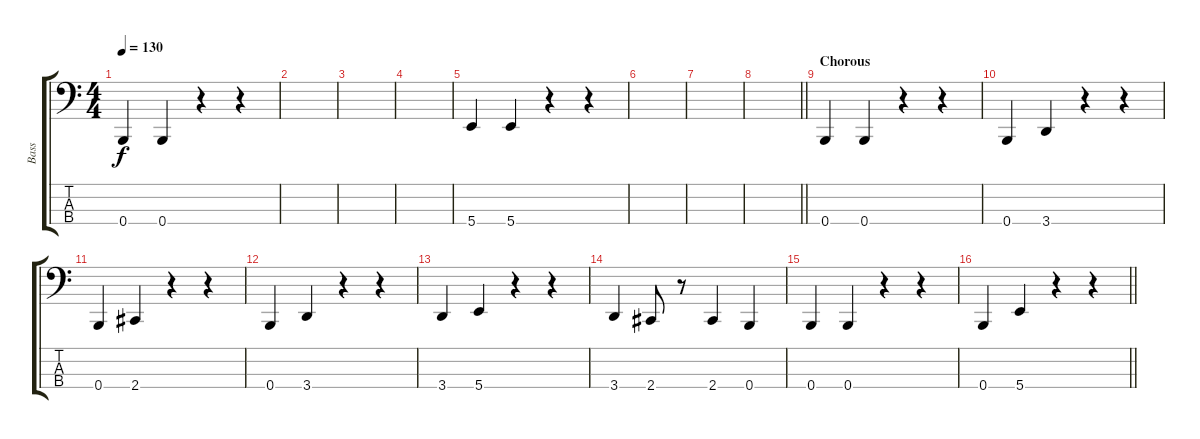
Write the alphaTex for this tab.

\track ("Bass" "Bass") {instrument electricbassfinger}
\staff {score tabs}
\tuning (E2 B1 Gb1 B0) {hide}
\ts (4 4)
\tempo 130
\clef f4
\ks c
0.4.4{dy f} 0.4.4 r.4 r.4 |
|
|
|
5.4.4 5.4.4 r.4 r.4 |
|
|
\barLineRight lightlight
|
\section ("" "Chorous")
0.4.4 0.4.4 r.4 r.4 |
0.4.4 3.4.4 r.4 r.4 |
0.4.4 2.4.4 r.4 r.4 |
0.4.4 3.4.4 r.4 r.4 |
3.4.4 5.4.4 r.4 r.4 |
3.4.4 2.4.8 r.8 2.4.4 0.4.4 |
0.4.4 0.4.4 r.4 r.4 |
\barLineRight lightlight
0.4.4 5.4.4 r.4 r.4
